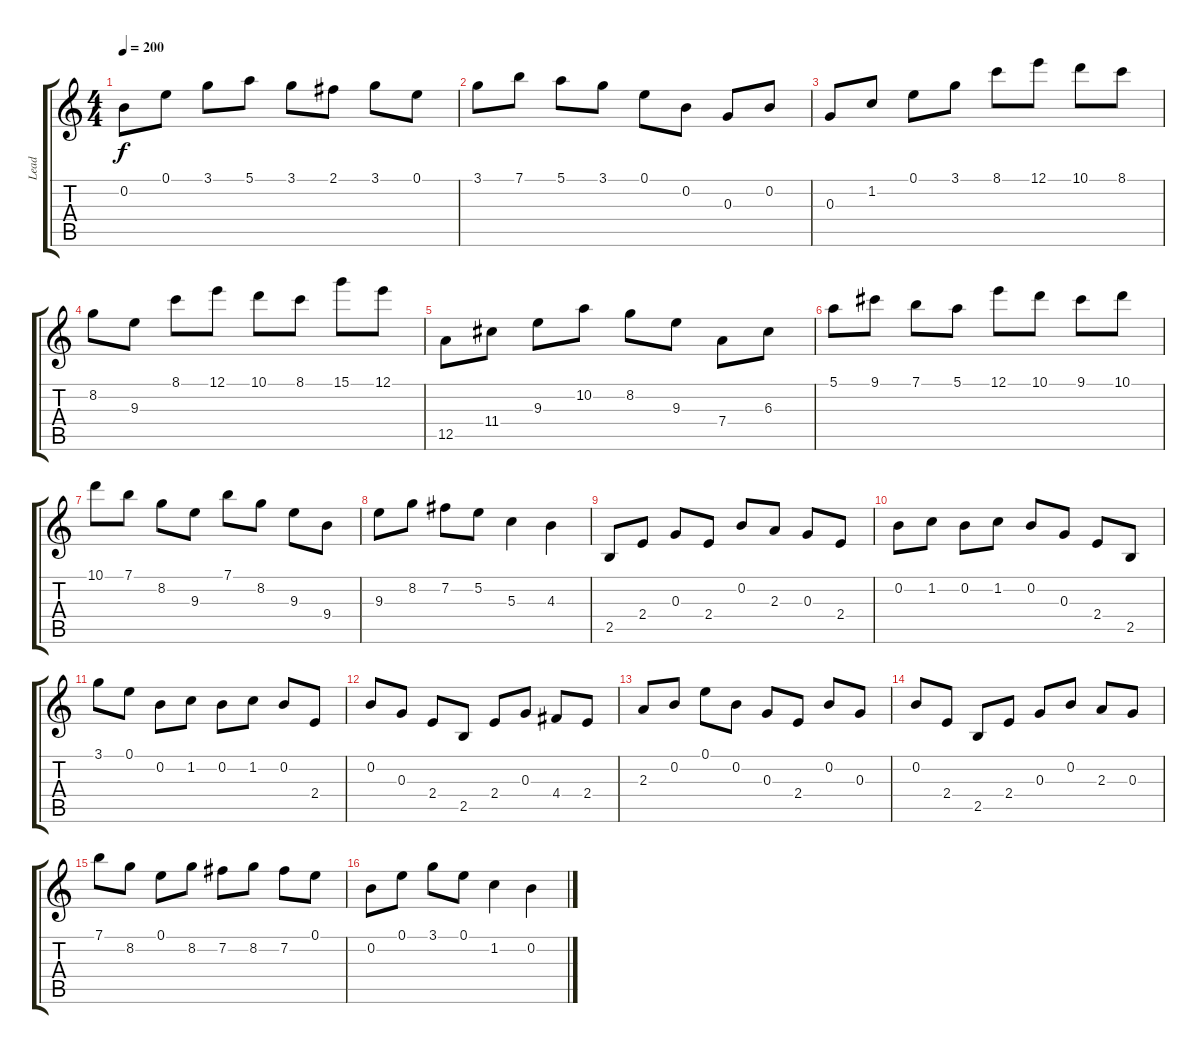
\track ("Lead" "Lead") {instrument distortionguitar}
\staff {score tabs}
\tuning (E4 B3 G3 D3 A2 E2) {hide}
\ts (4 4)
\tempo 200
\clef g2
\ks c
0.2.8{dy f} 0.1.8 3.1.8 5.1.8 3.1.8 2.1.8 3.1.8 0.1.8 |
3.1.8 7.1.8 5.1.8 3.1.8 0.1.8 0.2.8 0.3.8 0.2.8 |
0.3.8 1.2.8 0.1.8 3.1.8 8.1.8 12.1.8 10.1.8 8.1.8 |
8.2.8 9.3.8 8.1.8 12.1.8 10.1.8 8.1.8 15.1.8 12.1.8 |
12.5.8 11.4.8 9.3.8 10.2.8 8.2.8 9.3.8 7.4.8 6.3.8 |
5.1.8 9.1.8 7.1.8 5.1.8 12.1.8 10.1.8 9.1.8 10.1.8 |
10.1.8 7.1.8 8.2.8 9.3.8 7.1.8 8.2.8 9.3.8 9.4.8 |
9.3.8 8.2.8 7.2.8 5.2.8 5.3.4 4.3.4 |
2.5.8 2.4.8 0.3.8 2.4.8 0.2.8 2.3.8 0.3.8 2.4.8 |
0.2.8 1.2.8 0.2.8 1.2.8 0.2.8 0.3.8 2.4.8 2.5.8 |
3.1.8 0.1.8 0.2.8 1.2.8 0.2.8 1.2.8 0.2.8 2.4.8 |
0.2.8 0.3.8 2.4.8 2.5.8 2.4.8 0.3.8 4.4.8 2.4.8 |
2.3.8 0.2.8 0.1.8 0.2.8 0.3.8 2.4.8 0.2.8 0.3.8 |
0.2.8 2.4.8 2.5.8 2.4.8 0.3.8 0.2.8 2.3.8 0.3.8 |
7.1.8 8.2.8 0.1.8 8.2.8 7.2.8 8.2.8 7.2.8 0.1.8 |
0.2.8 0.1.8 3.1.8 0.1.8 1.2.4 0.2.4
